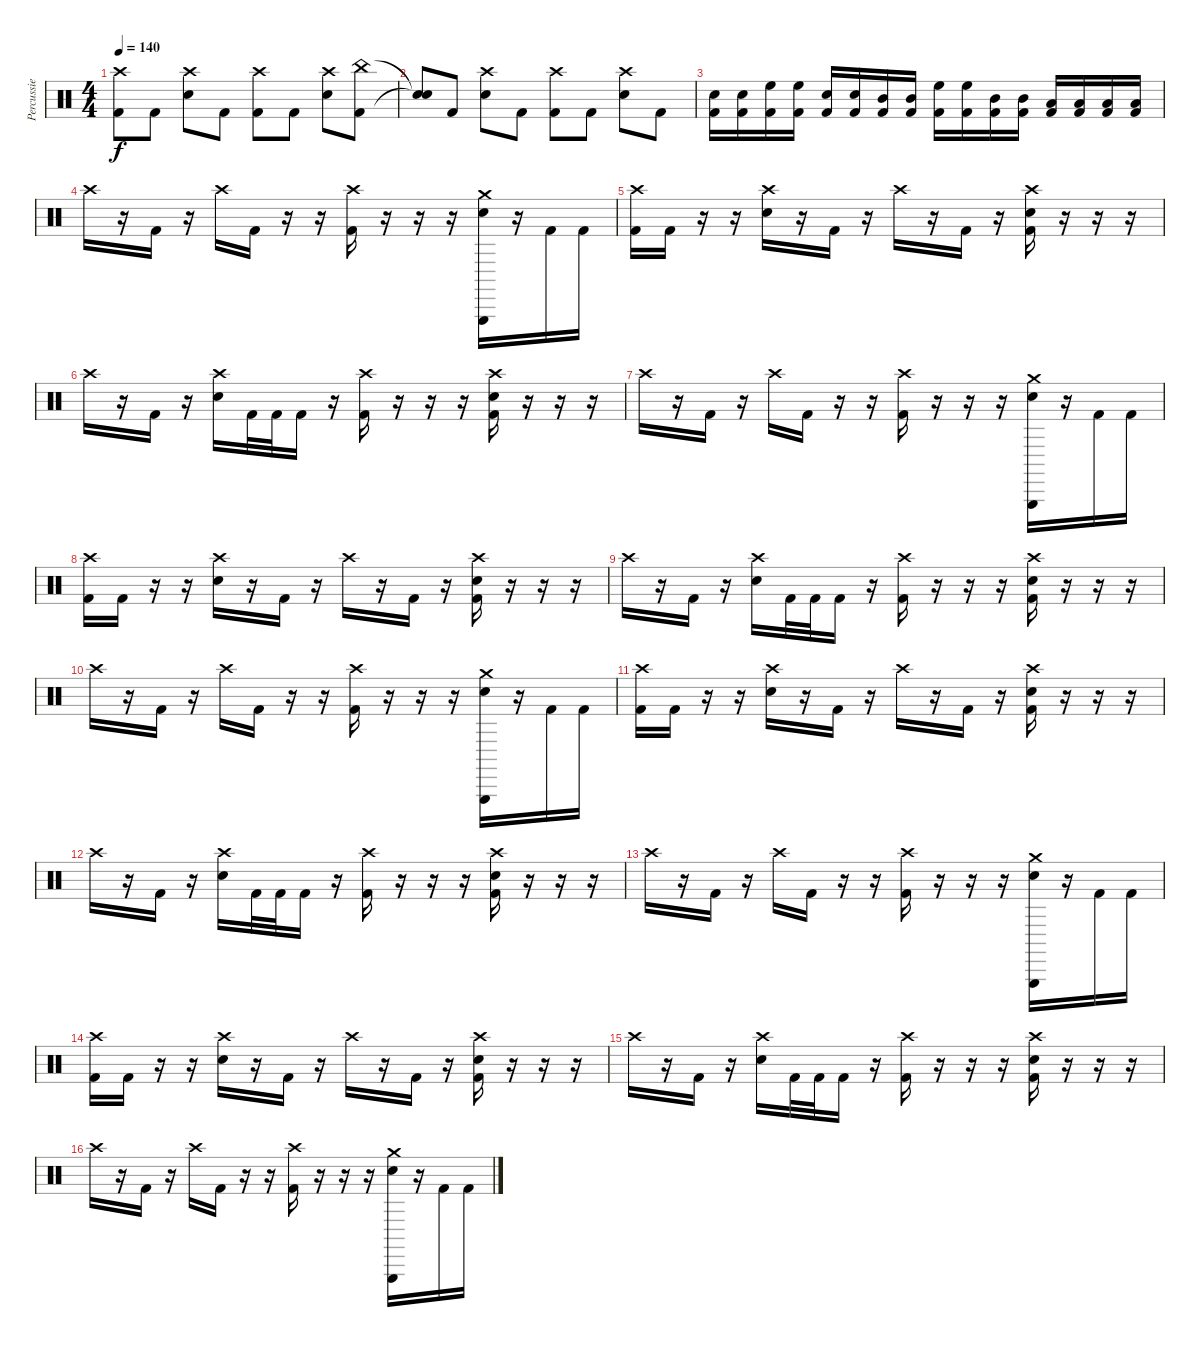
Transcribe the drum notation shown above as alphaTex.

\track ("Percussie" "Percussie") {instrument percussion}
\staff {score}
\articulation defaults
\ts (4 4)
\tempo 140
\clef neutral
\ks c
("Crash high (hit)" "Kick (hit) 2").8{dy f} "Kick (hit) 2".8 ("Crash high (hit)" "Snare (hit) 2").8 "Kick (hit) 2".8 ("Crash high (hit)" "Kick (hit) 2").8 "Kick (hit) 2".8 ("Crash high (hit)" "Snare (hit) 2").8 ("China (hit)" "Kick (hit) 2").8 |
("Snare (hit)"{t} "Snare (hit)"{t}).8 "Kick (hit) 2".8 ("Crash high (hit)" "Snare (hit) 2").8 "Kick (hit) 2".8 ("Crash high (hit)" "Kick (hit) 2").8 "Kick (hit) 2".8 ("Crash high (hit)" "Snare (hit) 2").8 "Kick (hit) 2".8 |
("Kick (hit) 2" "Snare (hit) 2").16 ("Kick (hit) 2" "Snare (hit) 2").16 ("Kick (hit) 2" "High Floor Tom (hit)").16 ("Kick (hit) 2" "High Floor Tom (hit)").16 ("Kick (hit) 2" "Snare (hit) 2").16 ("Kick (hit) 2" "Snare (hit) 2").16 ("Kick (hit) 2" "Mid Tom (hit)").16 ("Kick (hit) 2" "Mid Tom (hit)").16 ("Kick (hit) 2" "High Floor Tom (hit)").16 ("Kick (hit) 2" "High Floor Tom (hit)").16 ("Kick (hit) 2" "Mid Tom (hit)").16 ("Kick (hit) 2" "Mid Tom (hit)").16 ("Kick (hit) 2" "Low Tom (hit)").16 ("Kick (hit) 2" "Low Tom (hit)").16 ("Kick (hit) 2" "Low Floor Tom (hit)").16 ("Kick (hit) 2" "Low Floor Tom (hit)").16 |
"Crash high (hit)".16 r.16 "Kick (hit) 2".16 r.16 "Crash high (hit)".16 "Kick (hit) 2".16 r.16 r.16 ("Crash high (hit)" "Kick (hit) 2").16 r.16 r.16 r.16 ("Triangle (hit)" "Crash medium (hit)" "Snare (hit) 2").16 r.16 "Kick (hit) 2".16 "Kick (hit) 2".16 |
("Crash high (hit)" "Kick (hit) 2").16 "Kick (hit) 2".16 r.16 r.16 ("Crash high (hit)" "Snare (hit) 2").16 r.16 "Kick (hit) 2".16 r.16 "Crash high (hit)".16 r.16 "Kick (hit) 2".16 r.16 ("Crash high (hit)" "Snare (hit) 2" "Kick (hit) 2").16 r.16 r.16 r.16 |
"Crash high (hit)".16 r.16 "Kick (hit) 2".16 r.16 ("Crash high (hit)" "Snare (hit) 2").16 "Kick (hit) 2".32 "Kick (hit) 2".32 "Kick (hit) 2".16 r.16 ("Crash high (hit)" "Kick (hit) 2").16 r.16 r.16 r.16 ("Crash high (hit)" "Snare (hit) 2" "Kick (hit) 2").16 r.16 r.16 r.16 |
"Crash high (hit)".16 r.16 "Kick (hit) 2".16 r.16 "Crash high (hit)".16 "Kick (hit) 2".16 r.16 r.16 ("Crash high (hit)" "Kick (hit) 2").16 r.16 r.16 r.16 ("Triangle (hit)" "Crash medium (hit)" "Snare (hit) 2").16 r.16 "Kick (hit) 2".16 "Kick (hit) 2".16 |
("Crash high (hit)" "Kick (hit) 2").16 "Kick (hit) 2".16 r.16 r.16 ("Crash high (hit)" "Snare (hit) 2").16 r.16 "Kick (hit) 2".16 r.16 "Crash high (hit)".16 r.16 "Kick (hit) 2".16 r.16 ("Crash high (hit)" "Snare (hit) 2" "Kick (hit) 2").16 r.16 r.16 r.16 |
"Crash high (hit)".16 r.16 "Kick (hit) 2".16 r.16 ("Crash high (hit)" "Snare (hit) 2").16 "Kick (hit) 2".32 "Kick (hit) 2".32 "Kick (hit) 2".16 r.16 ("Crash high (hit)" "Kick (hit) 2").16 r.16 r.16 r.16 ("Crash high (hit)" "Snare (hit) 2" "Kick (hit) 2").16 r.16 r.16 r.16 |
"Crash high (hit)".16 r.16 "Kick (hit) 2".16 r.16 "Crash high (hit)".16 "Kick (hit) 2".16 r.16 r.16 ("Crash high (hit)" "Kick (hit) 2").16 r.16 r.16 r.16 ("Triangle (hit)" "Crash medium (hit)" "Snare (hit) 2").16 r.16 "Kick (hit) 2".16 "Kick (hit) 2".16 |
("Crash high (hit)" "Kick (hit) 2").16 "Kick (hit) 2".16 r.16 r.16 ("Crash high (hit)" "Snare (hit) 2").16 r.16 "Kick (hit) 2".16 r.16 "Crash high (hit)".16 r.16 "Kick (hit) 2".16 r.16 ("Crash high (hit)" "Snare (hit) 2" "Kick (hit) 2").16 r.16 r.16 r.16 |
"Crash high (hit)".16 r.16 "Kick (hit) 2".16 r.16 ("Crash high (hit)" "Snare (hit) 2").16 "Kick (hit) 2".32 "Kick (hit) 2".32 "Kick (hit) 2".16 r.16 ("Crash high (hit)" "Kick (hit) 2").16 r.16 r.16 r.16 ("Crash high (hit)" "Snare (hit) 2" "Kick (hit) 2").16 r.16 r.16 r.16 |
"Crash high (hit)".16 r.16 "Kick (hit) 2".16 r.16 "Crash high (hit)".16 "Kick (hit) 2".16 r.16 r.16 ("Crash high (hit)" "Kick (hit) 2").16 r.16 r.16 r.16 ("Triangle (hit)" "Crash medium (hit)" "Snare (hit) 2").16 r.16 "Kick (hit) 2".16 "Kick (hit) 2".16 |
("Crash high (hit)" "Kick (hit) 2").16 "Kick (hit) 2".16 r.16 r.16 ("Crash high (hit)" "Snare (hit) 2").16 r.16 "Kick (hit) 2".16 r.16 "Crash high (hit)".16 r.16 "Kick (hit) 2".16 r.16 ("Crash high (hit)" "Snare (hit) 2" "Kick (hit) 2").16 r.16 r.16 r.16 |
"Crash high (hit)".16 r.16 "Kick (hit) 2".16 r.16 ("Crash high (hit)" "Snare (hit) 2").16 "Kick (hit) 2".32 "Kick (hit) 2".32 "Kick (hit) 2".16 r.16 ("Crash high (hit)" "Kick (hit) 2").16 r.16 r.16 r.16 ("Crash high (hit)" "Snare (hit) 2" "Kick (hit) 2").16 r.16 r.16 r.16 |
"Crash high (hit)".16 r.16 "Kick (hit) 2".16 r.16 "Crash high (hit)".16 "Kick (hit) 2".16 r.16 r.16 ("Crash high (hit)" "Kick (hit) 2").16 r.16 r.16 r.16 ("Triangle (hit)" "Crash medium (hit)" "Snare (hit) 2").16 r.16 "Kick (hit) 2".16 "Kick (hit) 2".16
